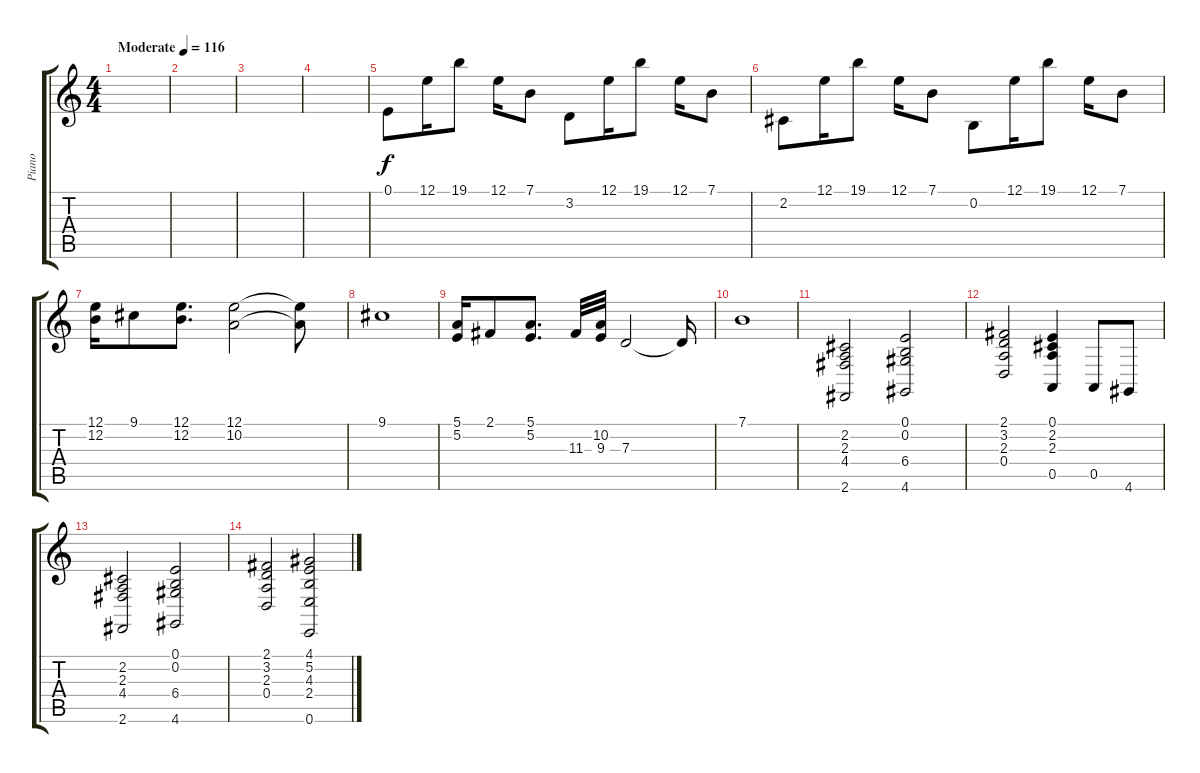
\track ("Piano" "Piano") {instrument acousticgrandpiano}
\staff {score tabs}
\tuning (E4 B3 G3 D3 A2 E2) {hide}
\ts (4 4)
\tempo (116 "Moderate")
\clef g2
\ks c
|
|
|
|
0.1.8 12.1.16 19.1.8 12.1.16 7.1.8 3.2.8 12.1.16 19.1.8 12.1.16 7.1.8 |
2.2.8 12.1.16 19.1.8 12.1.16 7.1.8 0.2.8 12.1.16 19.1.8 12.1.16 7.1.8 |
(12.1 12.2).16 9.1.8 (12.1 12.2).8{d} (12.1 10.2).2 (12.1{t} 10.2{t}).8 |
9.1.1 |
(5.1 5.2).16 2.1.8 (5.1 5.2).8{d} 11.3.32 (10.2 9.3).32 7.3.2 7.3{t}.16 |
7.1.1 |
(2.2 2.3 4.4 2.6).2 (0.1 0.2 6.4 4.6).2 |
(2.1 3.2 2.3 0.4).2 (0.1 2.2 2.3 0.5).4 0.5.8 4.6.8 |
(2.2 2.3 4.4 2.6).2 (0.1 0.2 6.4 4.6).2 |
(2.1 3.2 2.3 0.4).2 (4.1 5.2 4.3 2.4 0.6).2
